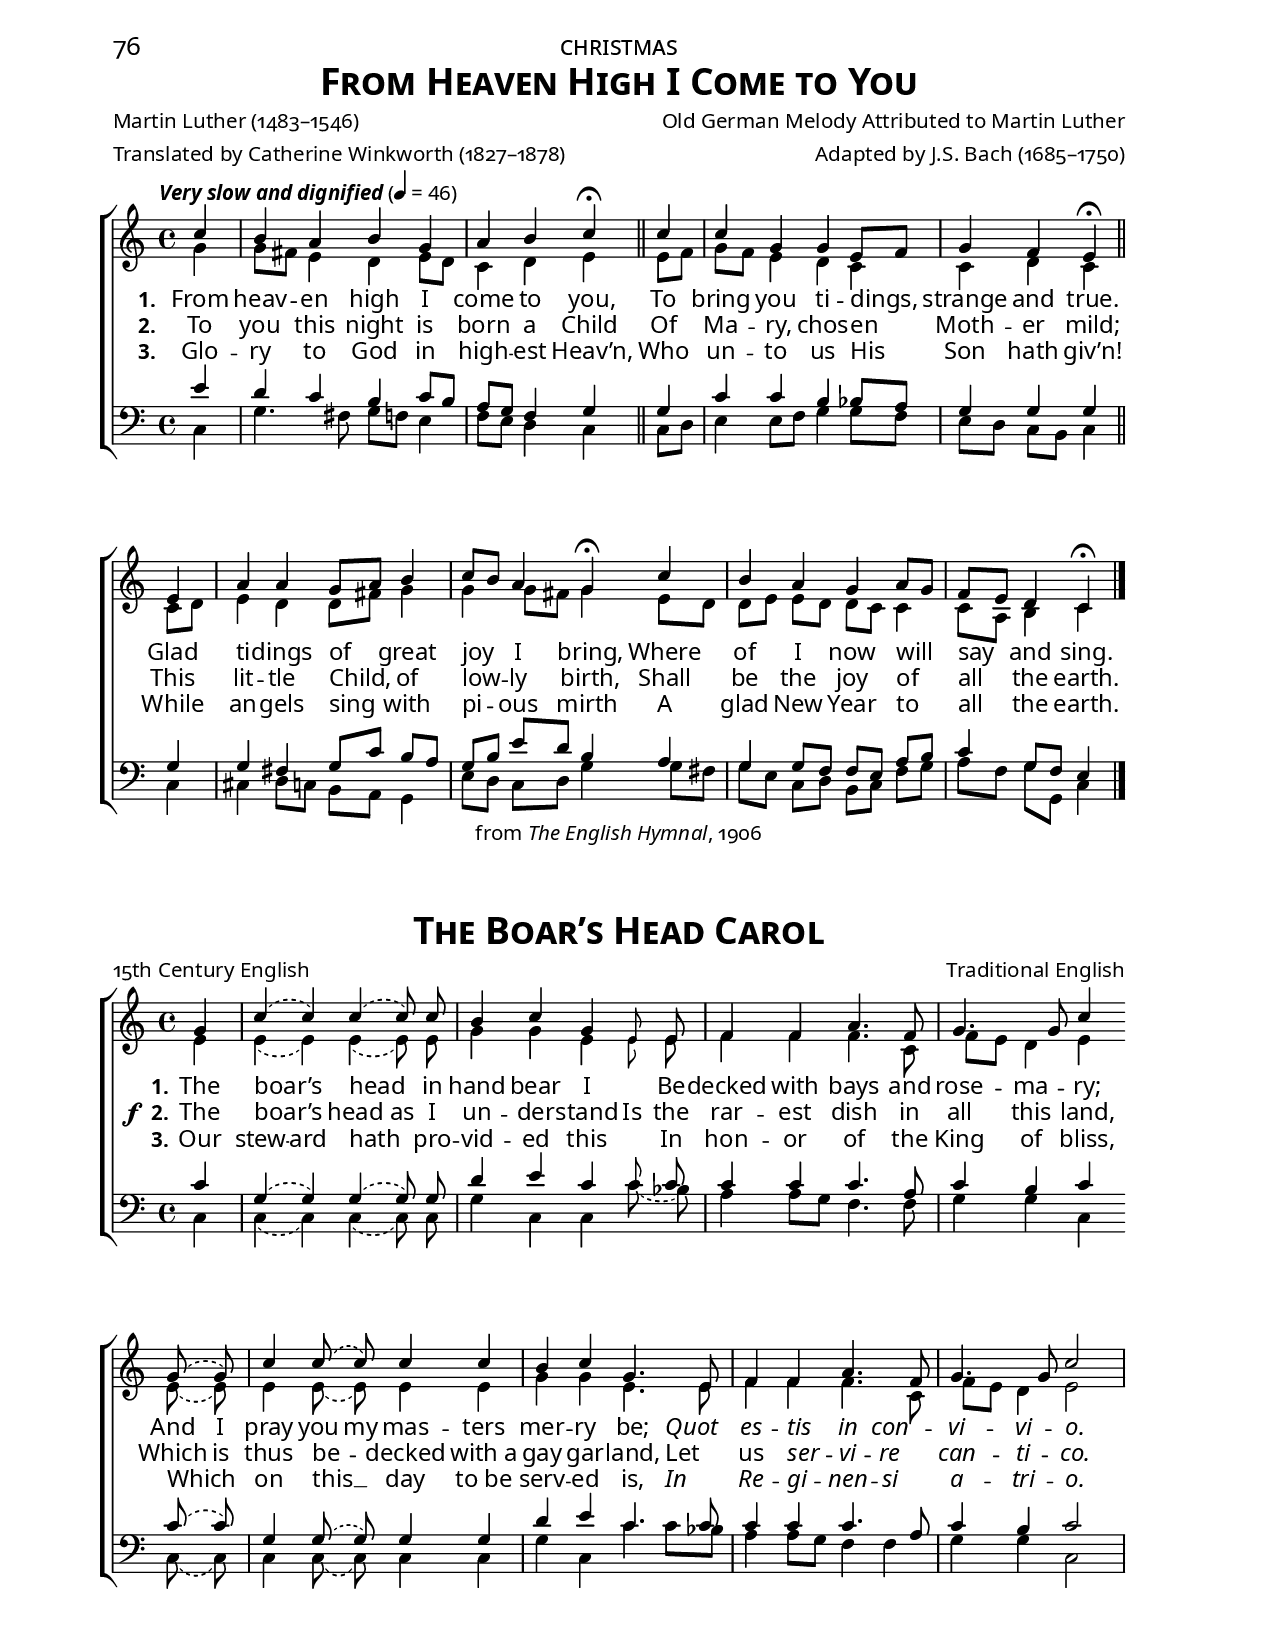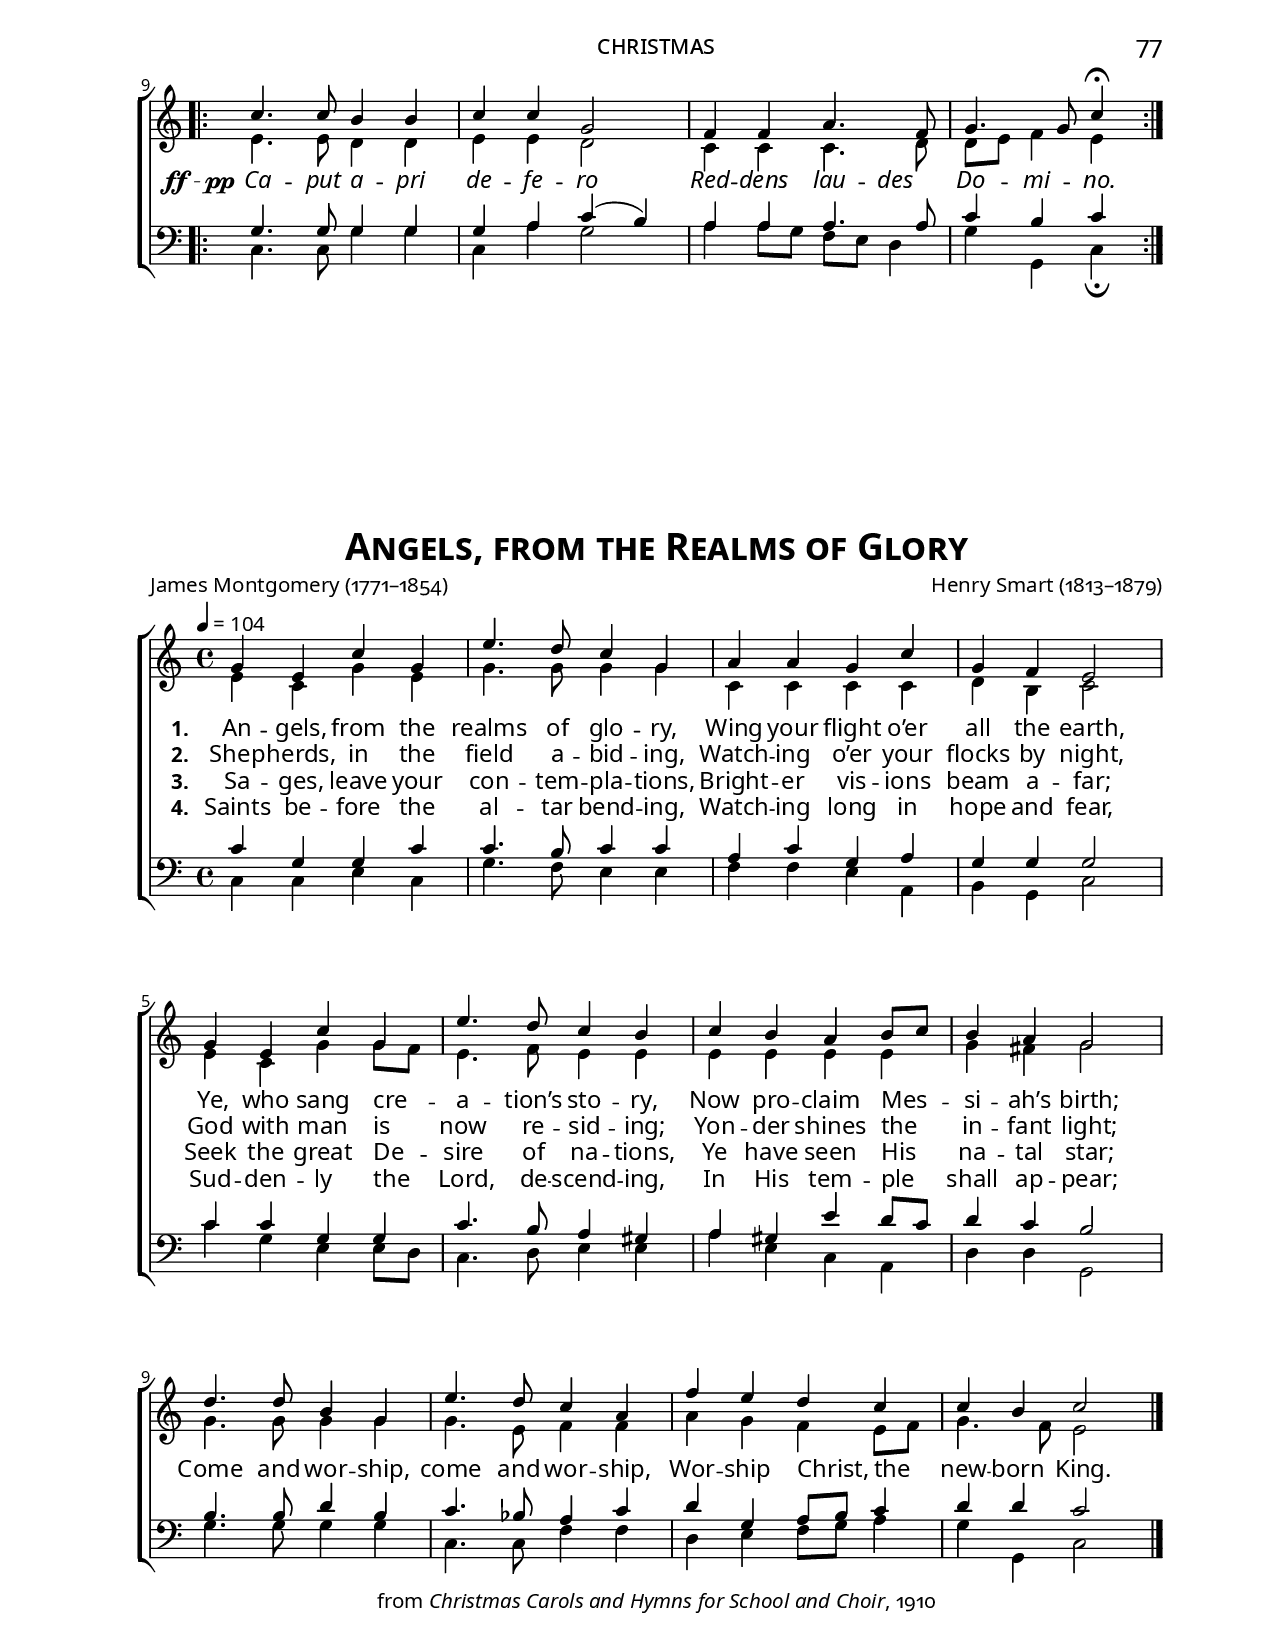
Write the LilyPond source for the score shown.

\version "2.14.2"
\include "util.ly"
\paper {
  print-all-headers = ##t
  paper-height = 11\in
  paper-width = 8.5\in
  indent = 0\in
  %system-system-spacing = #'((basic-distance . 10) (padding . 0))
  score-markup-spacing =
    #'((basic-distance . 0)
       (minimum-distance . 0)
       (padding . 0)
       (stretchability . 0))
  system-system-spacing =
    #'((basic-distance . 0)
       (minimum-distance . 0)
       (padding . -5)
       (stretchability . 100))
%{IF_LESSER
  markup-system-spacing #'stretchability = 50
  top-markup-spacing #'stretchability = 30
  last-bottom-spacing #'stretchability = 60
%}%END_IF_LESSER
  ragged-last-bottom = ##f
  ragged-bottom = ##f
  two-sided = ##t
  inner-margin = 1\in
  outer-margin = 0.75\in
  top-margin = 0.26\in
  bottom-margin = 0.25\in
  first-page-number = #076
  print-first-page-number = ##t
  headerLine = \markup{\override #'(font-name . "Garamond Premier Pro") \smallCapsOldStyle"christmas"}
  oddHeaderMarkup = \markup\fill-line{
     \override #'(font-name . "Garamond Premier Pro")\abs-fontsize #12.5
     \combine 
        \fill-line{"" \on-the-fly #print-page-number-check-first
        \oldStylePageNum""
        }
        \fill-line{\headerLine}
  }
  evenHeaderMarkup = \markup {
     \override #'(font-name . "Garamond Premier Pro")\abs-fontsize #12.5
     \combine
        \on-the-fly #print-page-number-check-first
        \oldStylePageNum""
        \fill-line{\headerLine}
  }
}

#(set-global-staff-size 18) \paper{ #(define fonts (make-pango-font-tree "Garamond Premier Pro" "Garamond Premier Pro" "Garamond Premier Pro" (/ 18 20))) }
%IF_NOT_LESSER
global = {
  \key c \major
  \time 4/4
  \autoBeamOff
  \mergeDifferentlyHeadedOn
}

sopMusic = \relative c'' {
  \tempo \markup\italic"Very slow and dignified" 4 = 46
  \partial 4 c4 |
  b a b g |
  a b c\fermata \bar "||"
  
  c |
  c g g e8[ f] |
  g4 f e\fermata \bar"||"
  
  e |
  a a g8[ a] b4 |
  c8[ b] a4 g\fermata
  
  c4 |
  b a g a8[ g] |
  f[ e] d4 c\fermata \bar "|."
}
sopWords = \lyricmode {
  
}

altoMusic = \relative c' {
  g'4 |
  g8[ fis] e4 d e8[ d] |
  c4 d e |
  
  e8[ f] |
  g[ f] e4 d c |
  c d c |
  
  c8[ d] |
  e4 d d8[ fis] g4 |
  g g8[ fis] g4 |
  
  e8[ d] |
  d[ e] e[ d] d[ c] c4 |
  c8[ a] b4 c \bar "|."
}
altoWords = \lyricmode {
  \dropLyricsIX
  \set stanza = #"1. "
  From heav -- en high I come to you,
  To bring you ti -- dings, strange and true.
  Glad ti -- dings of great joy I bring,
  Where of I now will say and sing.
}
altoWordsII = \lyricmode {
  \dropLyricsIX
%\markup\italic
  \set stanza = #"2. "
  To you this night is born a Child
  Of Ma -- ry, chos -- en Moth -- er mild;
  This lit -- tle Child, of low -- ly birth,
  Shall be the joy of all the earth.
}
altoWordsIII = \lyricmode {
  \dropLyricsIX
  \set stanza = #"3. "
  Glo -- ry to God in high -- est Heav’n,
  Who un -- to us His Son hath giv’n!
  While an -- gels sing with pi -- ous mirth
  A glad New Year to all the earth.
}
altoWordsIV = \lyricmode {
}
altoWordsV = \lyricmode {
}
altoWordsVI = \lyricmode {
}
tenorMusic = \relative c' {
  e4 |
  d c b c8[ b] |
  a[ g] f4 g |
  
  g4 |
  c c b bes8[ a] |
  g4 g g |
  
  g |
  g fis g8[ c] b[ a] |
  g[ b] e[ d] b4 |
  
  a4 |
  g g8[ f] f[ e] a[ b] |
  c4 g8[ f] e4 \bar "|."
}
tenorWords = \lyricmode {

}

bassMusic = \relative c {
  c4 |
  g'4. fis8 g[ f] e4 |
  f8[ e] d4 c |
  
  c8[ d] |
  e4 e8[ f] g4 g8[ f] |
  e[ d] c[ b] c4 |
  
  c |
  cis d8[ c] b[ a] g4 |
  e'8[ d] c[ d] g4 |
  
  g8[ fis] |
  g[ e] c[ d] b[ c] f[ g] |
  a[ f] g[ g,] c4 \bar "|."
}
bassWords = \lyricmode {

}

pianoRH = \relative c' {
  
}
pianoLH = \relative c' {
  
}

\score {
  <<
   \new ChoirStaff <<
%    \new Lyrics = sopranos \with { \override VerticalAxisGroup #'nonstaff-relatedstaff-spacing = #'((basic-distance . 1)) }
    \new Staff = women <<
      \new Voice = "sopranos" { \voiceOne << \global \sopMusic >> }
      \new Voice = "altos" { \voiceTwo << \global \altoMusic >> }
    >>
    \new Lyrics \with { alignAboveContext = #"women" \override VerticalAxisGroup #'nonstaff-relatedstaff-spacing = #'((basic-distance . 1))} \lyricsto "sopranos" \sopWords
    \new Lyrics = "altosVI"  \with { alignBelowContext = #"women" } \lyricsto "sopranos" \altoWordsVI
    \new Lyrics = "altosV"  \with { alignBelowContext = #"women" } \lyricsto "sopranos" \altoWordsV
    \new Lyrics = "altosIV"  \with { alignBelowContext = #"women" } \lyricsto "sopranos" \altoWordsIV
    \new Lyrics = "altosIII"  \with { alignBelowContext = #"women" } \lyricsto "sopranos" \altoWordsIII
    \new Lyrics = "altosII"  \with { alignBelowContext = #"women" } \lyricsto "sopranos" \altoWordsII
    \new Lyrics = "altos"  \with { alignBelowContext = #"women" \override VerticalAxisGroup #'nonstaff-relatedstaff-spacing = #'((padding . -0.5))} \lyricsto "sopranos" \altoWords
   \new Staff = men <<
      \clef bass
      \new Voice = "tenors" { \voiceOne << \global \tenorMusic >> }
      \new Voice = "basses" { \voiceTwo << \global \bassMusic >> }
    >>
    \new Lyrics \with { alignAboveContext = #"men" \override VerticalAxisGroup #'nonstaff-relatedstaff-spacing = #'((basic-distance . 1)) } \lyricsto "tenors" \tenorWords
    \new Lyrics \with { alignBelowContext = #"men" \override VerticalAxisGroup #'nonstaff-relatedstaff-spacing = #'((basic-distance . 1)) } \lyricsto "basses" \bassWords
  >>
%    \new PianoStaff << \new Staff { \new Voice { \pianoRH } } \new Staff { \clef "bass" \pianoLH } >>
  >>
  \layout {
  \context {
    \Lyrics
    \override LyricText #'font-size = #1.3
  }
    \context {
      \Score
      %\override SpacingSpanner #'base-shortest-duration = #(ly:make-moment 1 8)
      %\override SpacingSpanner #'common-shortest-duration = #(ly:make-moment 1 4)
    }
    \context {
      % Remove all empty staves
      % \Staff \RemoveEmptyStaves \override VerticalAxisGroup #'remove-first = ##t
    }
    \context {
      \Lyrics
      \override LyricText #'X-offset = #center-on-word
    }
  }
  
  \header {
    title = \markup{\override #'(font-name . "Garamond Premier Pro Semibold"){ \abs-fontsize #18 \smallCapsOldStyle"From Heaven High I Come to You"}}
    poet = \markup\oldStyleNum"Martin Luther (1483–1546)"
    meter = \markup\oldStyleNum"Translated by Catherine Winkworth (1827–1878)"
    composer = \markup\oldStyleNum"Old German Melody Attributed to Martin Luther"
    arranger = \markup\oldStyleNum"Adapted by J.S. Bach (1685–1750)"
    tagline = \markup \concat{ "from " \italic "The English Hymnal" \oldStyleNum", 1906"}
  }
}
\markup\fill-line{\concat{ "from " \italic "The English Hymnal" \oldStyleNum", 1906"}}
\markup\vspace#2

%END_IF_NOT_LESSER

















%Boars Head Carol
global = {
  \key c \major
  \time 4/4
  \autoBeamOff
  \override DynamicLineSpanner #'staff-padding = #0.0
  \override DynamicLineSpanner #'Y-extent = #'(-1 . 1)
  \mergeDifferentlyDottedOn
}

sopMusic = \relative c'' {
  \partial 4 g4 |
  \slurDashed c4( c) c4( c8) c8 |
  b4 c g4 \teeny e8\noBeam \normalsize e |
  
  f4 f a4. f8 |
  g4. g8 c4 \bar""\break g8\noBeam( g) |
  c4 c8\noBeam( c) c4 c |
  
  b c g4. e8 |
  f4 f a4. f8 |
  g4. g8 c2 | \break
  
  \repeat volta 2 {
    c4. c8 b4 b |
    c c g2 |
    f4 f a4. f8 |
    g4. g8 c4\fermata
  }
}
sopWords = \lyricmode {
  
}

altoMusic = \relative c' {
  e4 |
  \slurDashed e( e) e4( e8) e8 |
  g4 g e4 \teeny e8\noBeam \normalsize e |
  
  f4 f f4. c8 |
  \slurSolid f8[ e] d4 e \slurDashed e8\noBeam( e) |
  e4 e8\noBeam( e) e4 e |
  
  g g e4. e8 |
  f4 f f4. c8 |
  \slurSolid f[ e] d4 e2 |
  
  e4. e8 d4 d |
  e e d2 |
  c4 c c4. d8 |
  \slurSolid d[ e] f4 e |
}
altoWords = {
  \dropLyricsIX
  \lyricmode {
    \set stanza = #"1."
    \set ignoreMelismata = ##t
    The boar’s _ head _ in hand bear I "" Be -- decked with bays and rose -- ma -- ry;
    \set associatedVoice = "basses"
    And I pray you my mas -- ters mer -- ry be;
    \markup\italic Quot _ \markup\italic es -- \markup\italic tis _ \markup\italic in \markup\italic con -- \markup\italic vi -- \markup\italic vi -- \markup\italic o.
  }
  \set stanza = \markup\dynamic"  ff - pp"
  \lyricmode {
    \unset ignoreMelismata
    \markup\italic Ca -- \markup\italic put \markup\italic a -- \markup\italic pri \markup\italic de -- \markup\italic fe -- \markup\italic ro
    \set associatedVoice = "tenors"
    \markup\italic Red -- \markup\italic dens
    \set associatedVoice = "basses"
    \markup\italic lau -- \markup\italic des \markup\italic Do -- \markup\italic mi -- \markup\italic no.
  }
}
altoWordsII = {
  \dropLyricsIX
  \set stanza = \markup{\dynamic"f " "2."}
  \lyricmode {
  %\markup\italic
    \set ignoreMelismata = ##t
    The boar’s _ head as I un -- der -- stand Is the rar -- est dish in all this land,
    \set associatedVoice = "basses"
    Which is thus be -- _ decked with_a gay gar -- land,
    Let _ us
    \markup\italic ser -- _ \markup\italic vi -- \markup\italic re \markup\italic can -- \markup\italic ti -- \markup\italic co.
  }
}
altoWordsIII = \lyricmode {
  \dropLyricsIX
  \set stanza = #"3."
  \set ignoreMelismata = ##t
  Our stew -- ard hath _ pro -- vid -- ed this
  "" In hon -- or of the King of bliss,
  \set associatedVoice = "basses"
  Which _ on this __ _ day to_be serv -- ed is,
  \markup\italic In _ \markup\italic Re -- \markup\italic gi -- _ \markup\italic nen -- \markup\italic si \markup\italic a -- \markup\italic tri -- \markup\italic o.
}
altoWordsIV = \lyricmode {
}
altoWordsV = \lyricmode {
}
altoWordsVI = \lyricmode {
}
tenorMusic = \relative c' {
  c4 |
  \slurDashed g( g) g4( g8) g8 |
  d'4 e c4 \teeny c8\noBeam \normalsize c |
  
  c4 c c4. a8 |
  c4 b c c8\noBeam( c) |
  g4 g8\noBeam( g) g4 g |
  
  d' e c4. c8 |
  c4 c c4. a8 |
  c4 b c2 |
  
  g4. g8 g4 g |
  g a \slurSolid c( b) |
  a a a4. a8 |
  c4 b c |
}
tenorWords = \lyricmode {

}

bassMusic = \relative c {
  c4 |
  \slurDashed c( c) c4( c8) c8 |
  g'4 c, c4 c'8\noBeam( bes) |
  
  a4 \slurSolid a8[ g] f4. f8 |
  g4 g c, \slurDashed c8\noBeam( c) |
  c4 c8\noBeam( c) c4 c |
  
  g' c, c'4 c8[ bes] |
  a4 \slurSolid a8[ g] f4 f |
  g4 g c,2 |
  
  c4. c8 g'4 g |
  c, a' g2 |
  a4 a8[ g] f[ e] d4 |
  g4 g, c\fermata |
}
bassWords = \lyricmode {

}

pianoRH = \relative c' {
  
}
pianoLH = \relative c' {
  
}

\score {
  <<
   \new ChoirStaff <<
%    \new Lyrics = sopranos \with { \override VerticalAxisGroup #'nonstaff-relatedstaff-spacing = #'((basic-distance . 1)) }
    \new Staff = women <<
      \new Voice = "sopranos" { \voiceOne << \global \sopMusic >> }
      \new Voice = "altos" { \voiceTwo << \global \altoMusic >> }
    >>
   \new Staff = men <<
      \clef bass
      \new Voice = "tenors" { \voiceOne << \global \tenorMusic >> }
      \new Voice = "basses" { \voiceTwo << \global \bassMusic >> }
    >>
    \new Lyrics \with { alignAboveContext = #"women" \override VerticalAxisGroup #'nonstaff-relatedstaff-spacing = #'((basic-distance . 1))} \lyricsto "sopranos" \sopWords
    \new Lyrics = "altosVI"  \with { alignBelowContext = #"women" } \lyricsto "tenors" \altoWordsVI
    \new Lyrics = "altosV"  \with { alignBelowContext = #"women" } \lyricsto "tenors" \altoWordsV
    \new Lyrics = "altosIV"  \with { alignBelowContext = #"women" } \lyricsto "tenors" \altoWordsIV
    \new Lyrics = "altosIII"  \with { alignBelowContext = #"women" } \lyricsto "tenors" \altoWordsIII
    \new Lyrics = "altosII"  \with { alignBelowContext = #"women" } \lyricsto "tenors" \altoWordsII
    \new Lyrics = "altos"  \with { alignBelowContext = #"women" \override VerticalAxisGroup #'nonstaff-relatedstaff-spacing = #'((padding . -0.5))} \lyricsto "tenors" \altoWords
    \new Lyrics \with { alignAboveContext = #"men" \override VerticalAxisGroup #'nonstaff-relatedstaff-spacing = #'((basic-distance . 1)) } \lyricsto "tenors" \tenorWords
    \new Lyrics \with { alignBelowContext = #"men" \override VerticalAxisGroup #'nonstaff-relatedstaff-spacing = #'((basic-distance . 1)) } \lyricsto "basses" \bassWords
  >>
%    \new PianoStaff << \new Staff { \new Voice { \pianoRH } } \new Staff { \clef "bass" \pianoLH } >>
  >>
  \layout {
  \context {
    \Lyrics
    \override LyricText #'font-size = #1.3
  }
    \context {
      \Score
      %\override SpacingSpanner #'base-shortest-duration = #(ly:make-moment 1 8)
      %\override SpacingSpanner #'common-shortest-duration = #(ly:make-moment 1 4)
    }
    \context {
      % Remove all empty staves
      % \Staff \RemoveEmptyStaves \override VerticalAxisGroup #'remove-first = ##t
    }
    \context {
      \Lyrics
      \override LyricText #'X-offset = #center-on-word
    }
  }
  \header {
    title = \markup{\override #'(font-name . "Garamond Premier Pro Semibold"){ \abs-fontsize #18 \smallCapsOldStyle"The Boar’s Head Carol"}}
    poet = \markup\oldStyleNum"15th Century English"
    composer = \markup\oldStyleNum"Traditional English"
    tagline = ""
  }
}
%IF_NOT_LESSER
\markup\vspace#8
%END_IF_NOT_LESSER





















%Angels From the Realms of Glory
global = {
  \key c \major
  \time 4/4
  \override DynamicLineSpanner #'staff-padding = #0.0
  \override DynamicLineSpanner #'Y-extent = #'(-1 . 1)
  \autoBeamOff
}

sopMusic = \relative c'' {
  \tempo 4 = 104
  g4 e c' g |
  e'4. d8 c4 g |
  a a g c |
  g f e2 | \break
  
  g4 e c' g |
  e'4. d8 c4 b |
  c b a b8[ c] |
  b4 a g2 | \break
  
  d'4. d8 b4 g |  
  e'4. d8 c4 a |
  f' e d c |
  c b c2 \bar "|."
}
sopWords = \lyricmode {
  
}

altoMusic = \relative c' {
  e4 c g' e |
  g4. g8 g4 g |
  c, c c c |
  
  d b c2 |
  e4 c g' g8[ f] |
  e4. f8 e4 e |
  
  e e e e |
  g fis g2 |
  g4. g8 g4 g |
  
  g4. e8 f4 f |
  a g f e8[ f] |
  g4. f8 e2 \bar "|."
}
altoWords = \lyricmode {
  \dropLyricsIX
  \set stanza = #"1. "
  An -- gels, from the realms of glo -- ry,
  Wing your flight o’er all the earth,
  \set associatedVoice = "basses"
  Ye, who sang cre -- a -- tion’s sto -- ry,
  \unset associatedVoice
  Now pro -- claim Mes -- si -- ah’s birth;
  Come and wor -- ship, come and wor -- ship,
  \set associatedVoice = "basses"
  Wor -- ship
  \set associatedVoice = "altos"
  Christ, the
  \unset associatedVoice
  new -- born King.
}
altoWordsII = \lyricmode {
  \dropLyricsIX
%\markup\italic
  \set stanza = #"2. "
  Shep -- herds, in the field a -- bid -- ing, Watch -- ing o’er your flocks by night,
  \set associatedVoice = "basses"
  God with man is now re -- sid -- ing;
  \unset associatedVoice
  Yon -- der shines the in -- fant light;
}
altoWordsIII = \lyricmode {
  \dropLyricsIX
  \set stanza = #"3. "
  Sa -- ges, leave your con -- tem -- pla -- tions, Bright -- er vis -- ions beam a -- far;
  \set associatedVoice = "basses"
  Seek the great De -- sire of na -- tions,
  \unset associatedVoice
  Ye have seen His na -- tal star;
}
altoWordsIV = \lyricmode {
  \dropLyricsIX
  \set stanza = #"4. "
  Saints be -- fore the al -- tar bend -- ing,
    Watch -- ing long in hope and fear,
  \set associatedVoice = "basses"
  Sud -- den -- ly the Lord, de -- scend -- ing, 
  \unset associatedVoice
    In His tem -- ple shall ap -- pear;
}
tenorMusic = \relative c' {
  c4 g g c |
  c4. b8 c4 c |
  a c g a |
  
  g g g2 |
  c4 c g g |
  c4. b8 a4 gis |
  
  a gis e' d8[ c] |
  d4 c b2 |
  b4. b8 d4 b |
  
  c4. bes8 a4 c |
  d g, a8[ b] c4 |
  d4 d c2 \bar "|."
}
tenorWords = \lyricmode {

}

bassMusic = \relative c {
  c4 c e c |
  g'4. f8 e4 e |
  f f e a, |
  
  b g c2 |
  c'4 g e e8[ d] |
  c4. d8 e4 e |
  
  a e c a |
  d d g,2 |
  g'4. g8 g4 g |
  
  c,4. c8 f4 f |
  d e f8[ g] a4 |
  g g, c2 \bar "|."
}
bassWords = \lyricmode {

}

\score {
  <<
   \new ChoirStaff <<
%    \new Lyrics = sopranos \with { \override VerticalAxisGroup #'nonstaff-relatedstaff-spacing = #'((basic-distance . 1)) }
    \new Staff = women <<
      \new Voice = "sopranos" { \voiceOne << \global \sopMusic >> }
      \new Voice = "altos" { \voiceTwo << \global \altoMusic >> }
    >>
    \new Lyrics \with { alignAboveContext = #"women" \override VerticalAxisGroup #'nonstaff-relatedstaff-spacing = #'((basic-distance . 1))} \lyricsto "sopranos" \sopWords
   \new Staff = men <<
      \clef bass
      \new Voice = "tenors" { \voiceOne << \global \tenorMusic >> }
      \new Voice = "basses" { \voiceTwo << \global \bassMusic >> }
    >>
    \context Lyrics = "altosIV"  \with { alignBelowContext = #"women" } \lyricsto "sopranos" \altoWordsIV
    \context Lyrics = "altosIII"  \with { alignBelowContext = #"women" } \lyricsto "sopranos" \altoWordsIII
    \context Lyrics = "altosII"  \with { alignBelowContext = #"women" } \lyricsto "sopranos" \altoWordsII
    \context Lyrics = "altos"  \with { alignBelowContext = #"women" \override VerticalAxisGroup #'nonstaff-relatedstaff-spacing = #'((padding . -0.5))} \lyricsto "sopranos" \altoWords
    \new Lyrics \with { alignAboveContext = #"men" \override VerticalAxisGroup #'nonstaff-relatedstaff-spacing = #'((basic-distance . 1)) } \lyricsto "tenors" \tenorWords
    \new Lyrics \with { alignBelowContext = #"men" \override VerticalAxisGroup #'nonstaff-relatedstaff-spacing = #'((basic-distance . 1)) } \lyricsto "basses" \bassWords
  >>
%    \new PianoStaff << \new Staff { \new Voice { \pianoRH } } \new Staff { \clef "bass" \pianoLH } >>
  >>
  \layout {
  \context {
    \Lyrics
    \override LyricText #'font-size = #1.3
  }
    \context {
      \Score
      %\override SpacingSpanner #'base-shortest-duration = #(ly:make-moment 1 8)
      %\override SpacingSpanner #'common-shortest-duration = #(ly:make-moment 1 4)
    }
    \context {
      % Remove all empty staves
      % \Staff \RemoveEmptyStaves \override VerticalAxisGroup #'remove-first = ##t
    }
    \context {
      \Lyrics
      \override LyricText #'X-offset = #center-on-word
    }
  }
  \header {
    title = \markup{\override #'(font-name . "Garamond Premier Pro Semibold"){ \abs-fontsize #18 \smallCapsOldStyle"Angels, from the Realms of Glory"}}
    poet = \markup\oldStyleNum"James Montgomery (1771–1854)"
    composer = \markup\oldStyleNum"Henry Smart (1813–1879)"
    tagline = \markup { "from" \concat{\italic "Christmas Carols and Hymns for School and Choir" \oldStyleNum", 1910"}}
  }
}
\header {
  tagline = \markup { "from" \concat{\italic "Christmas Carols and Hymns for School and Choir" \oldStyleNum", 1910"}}
}

